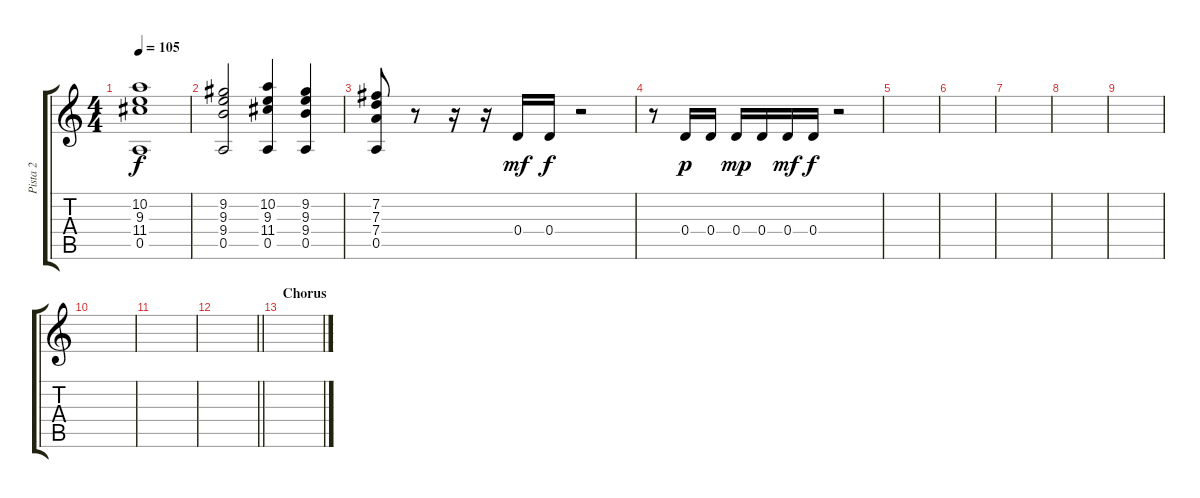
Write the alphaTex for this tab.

\track ("Pista 2" "Pista 2") {instrument electricguitarclean}
\staff {score tabs}
\tuning (E4 B3 G3 D3 A2 E2) {hide}
\ts (4 4)
\tempo 105
\clef g2
\ks c
(10.2 9.3 11.4 0.5).1{dy f} |
(9.2 9.3 9.4 0.5).2 (10.2 9.3 11.4 0.5).4 (9.2 9.3 9.4 0.5).4 |
(7.2 7.3 7.4 0.5).8 r.8 r.16 r.16 0.4.16{dy mf} 0.4.16{dy f} r.2 |
r.8 0.4.16{dy p} 0.4.16 0.4.16{dy mp} 0.4.16 0.4.16{dy mf} 0.4.16{dy f} r.2 |
|
|
|
|
|
|
|
\barLineRight lightlight
|
\section ("" "Chorus")
